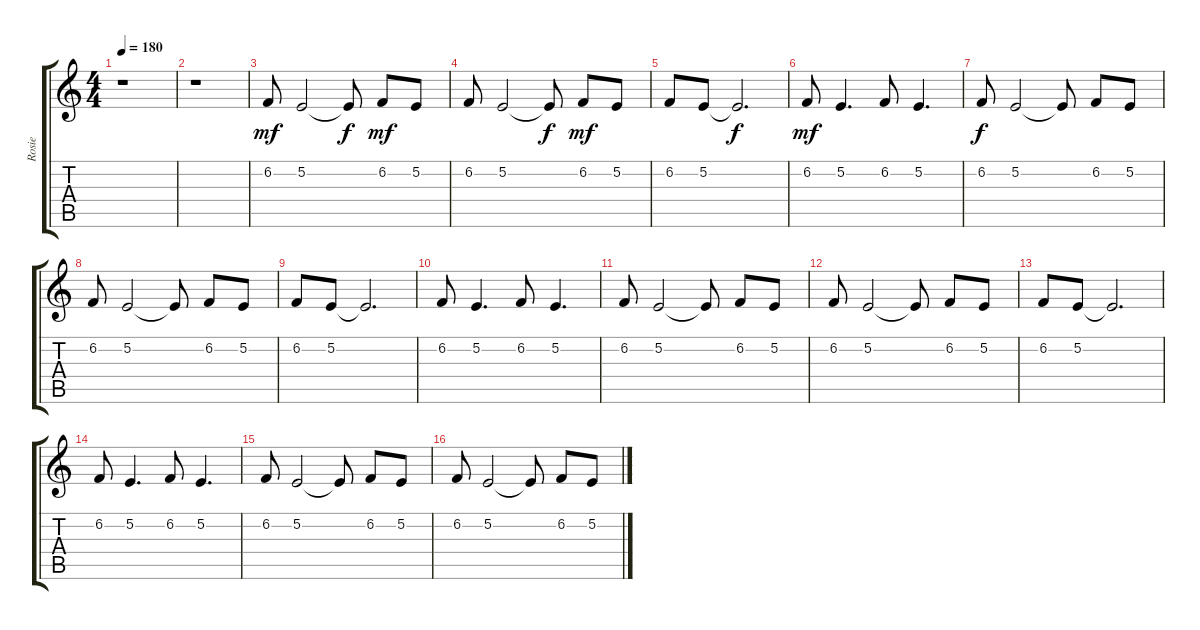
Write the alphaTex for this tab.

\track ("Rosie" "Rosie") {instrument violin}
\staff {score tabs}
\tuning (E4 B3 G3 D3 A2 D2) {hide}
\ts (4 4)
\tempo 180
\tempo 80
\tempo 180
\clef g2
\ks c
r.1{dy mf instrument violin} |
r.1 |
6.2.8 5.2.2 5.2{t}.8{dy f} 6.2.8{dy mf} 5.2.8 |
6.2.8 5.2.2 5.2{t}.8{dy f} 6.2.8{dy mf} 5.2.8 |
6.2.8 5.2.8 5.2{t}.2{d dy f} |
6.2.8{dy mf} 5.2.4{d} 6.2.8 5.2.4{d} |
6.2.8{dy f} 5.2.2 5.2{t}.8 6.2.8 5.2.8 |
6.2.8 5.2.2 5.2{t}.8 6.2.8 5.2.8 |
6.2.8 5.2.8 5.2{t}.2{d} |
6.2.8 5.2.4{d} 6.2.8 5.2.4{d} |
6.2.8 5.2.2 5.2{t}.8 6.2.8 5.2.8 |
6.2.8 5.2.2 5.2{t}.8 6.2.8 5.2.8 |
6.2.8 5.2.8 5.2{t}.2{d} |
6.2.8 5.2.4{d} 6.2.8 5.2.4{d} |
6.2.8 5.2.2 5.2{t}.8 6.2.8 5.2.8 |
6.2.8 5.2.2 5.2{t}.8 6.2.8 5.2.8
